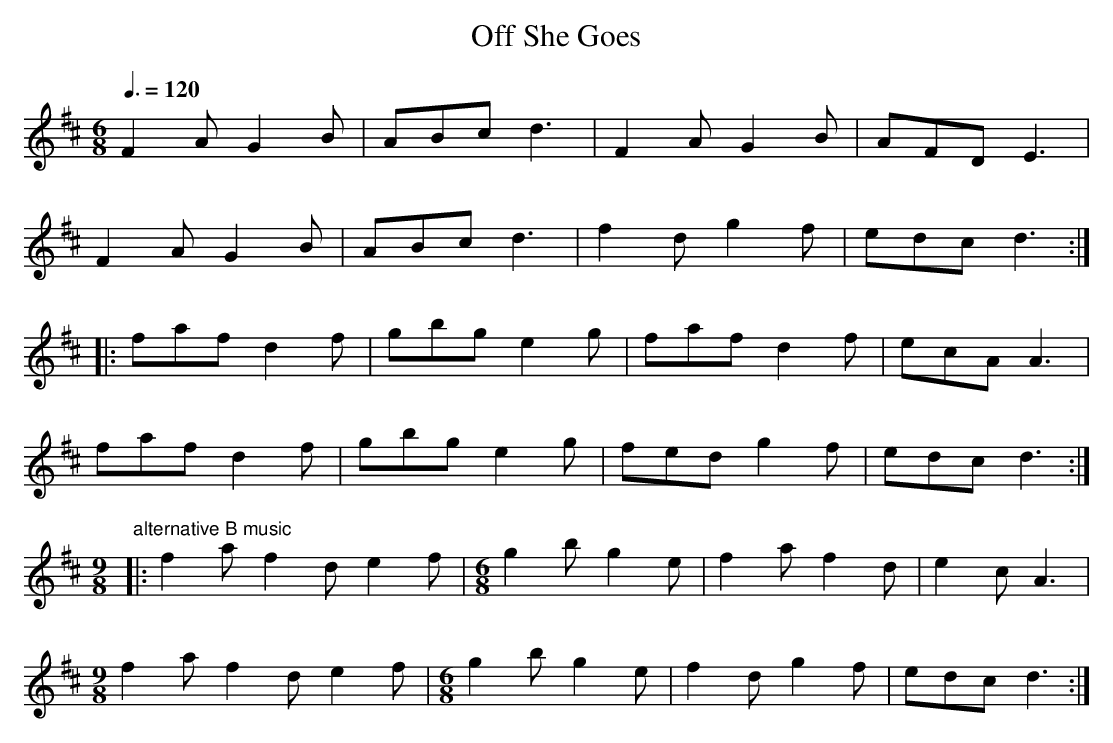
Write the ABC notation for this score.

X:1
T:Off She Goes
M:6/8
L:1/8
Q:3/8=120
K:D
F2A G2B|ABc d3|F2A G2B|AFD E3|
F2A G2B|ABc d3|f2d g2f|edc d3:|
|:faf d2f|gbg e2g|faf d2f|ecA A3|
faf d2f|gbg e2g|fed g2f|edc d3:|
"^alternative B music"
M:9/8
|:f2a f2d e2f|[M:6/8]g2b g2e|f2a f2d|e2c A3|
M:9/8
f2a f2d e2f|[M:6/8]g2b g2e|f2d g2f|edc d3:|
